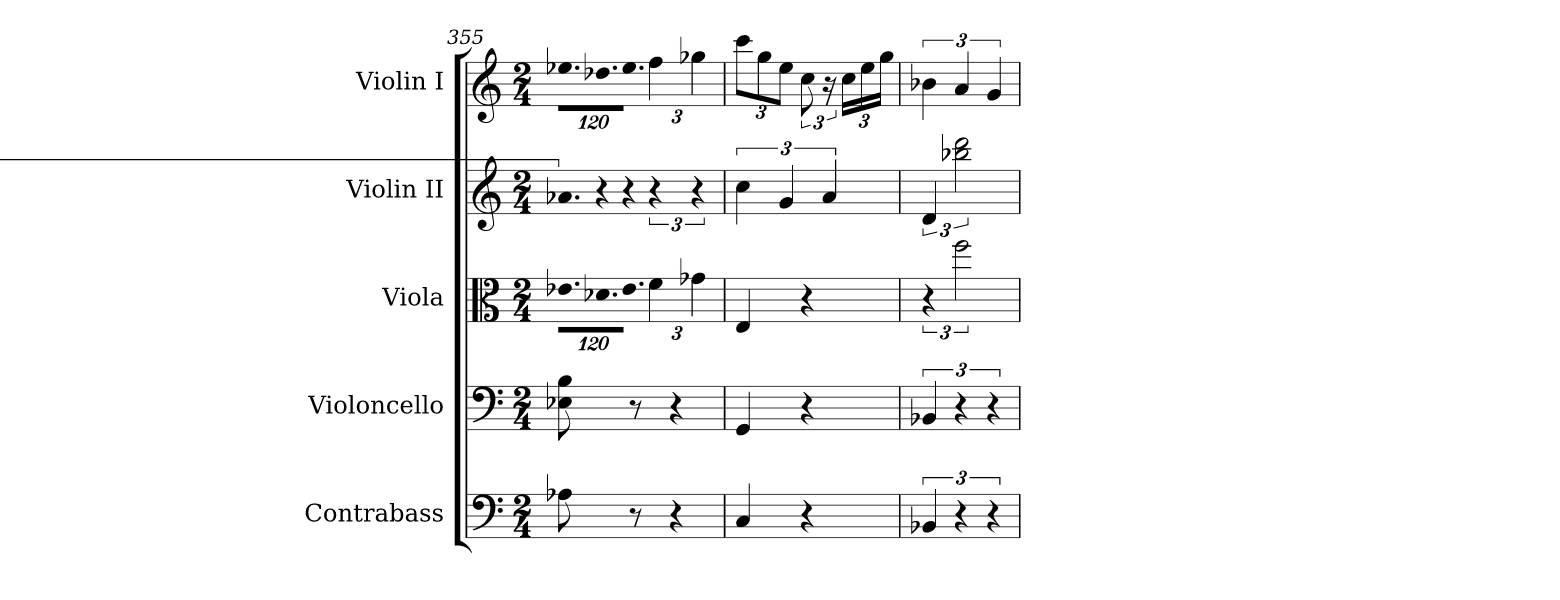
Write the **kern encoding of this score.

**kern	**kern	**kern	**kern	**kern
*part5	*part4	*part3	*part2	*part1
*staff5	*staff4	*staff3	*staff2	*staff1
*I"Contrabass	*I"Violoncello	*I"Viola	*I"Violin II	*I"Violin I
*I'Cb.	*I'Vc.	*I'Vla.	*I'Vln. II	*I'Vln. I
*clefF4	*clefF4	*clefC3	*clefG2	*clefG2
*ITrd7c12	*	*	*	*
*k[]	*k[]	*k[]	*k[]	*k[]
*M2/4	*M2/4	*M2/4	*M2/4	*M2/4
*	*	*Xbrackettup	*	*
=355	=355	=355	=355	=355
!	!	!LO:N:vis=8.	!LO:N:vis=8.	!
*	*	*	*	*Xbrackettup
!	!	!	!	!LO:N:vis=8.
8AA-X\	8E-X\ 8B\	1920%107e-X\L	1920%107a-X/	1920%107ee-X\L
!	!	!LO:N:vis=8.	!LO:N:vis=8	!LO:N:vis=8.
.	.	1920%107d-X\	1920%107r	1920%107dd-X\
!	!	!LO:N:vis=8.	!LO:N:vis=8	!LO:N:vis=8.
.	.	1920%107e-\J	1920%107r	1920%107ee-\J
8r	8r	.	.	.
.	.	6f\	6r	6ff\
4r	4r	.	.	.
.	.	6g-X\	6r	6gg-X\
1920ryy	1920ryy	.	.	.
=356	=356	=356	=356	=356
*	*	*	*	*brackettup
4CC/	4GG/	4E/	6cc\	12ccc\L
.	.	.	.	12gg\
.	.	.	6g/	12ee\J
4r	4r	4r	.	12cc\
.	.	.	6a/	24r
.	.	.	.	24cc\LL
.	.	.	.	24ee\
.	.	.	.	24gg\JJ
=357	=357	=357	=357	=357
*	*	*brackettup	*	*
6BBB-X/	6BB-X/	6r	6d/	6b-X\
6r	6r	3ff\	3bb-X\ 3ddd\	6a/
6r	6r	.	.	6g/
=	=	=	=	=
*-	*-	*-	*-	*-
